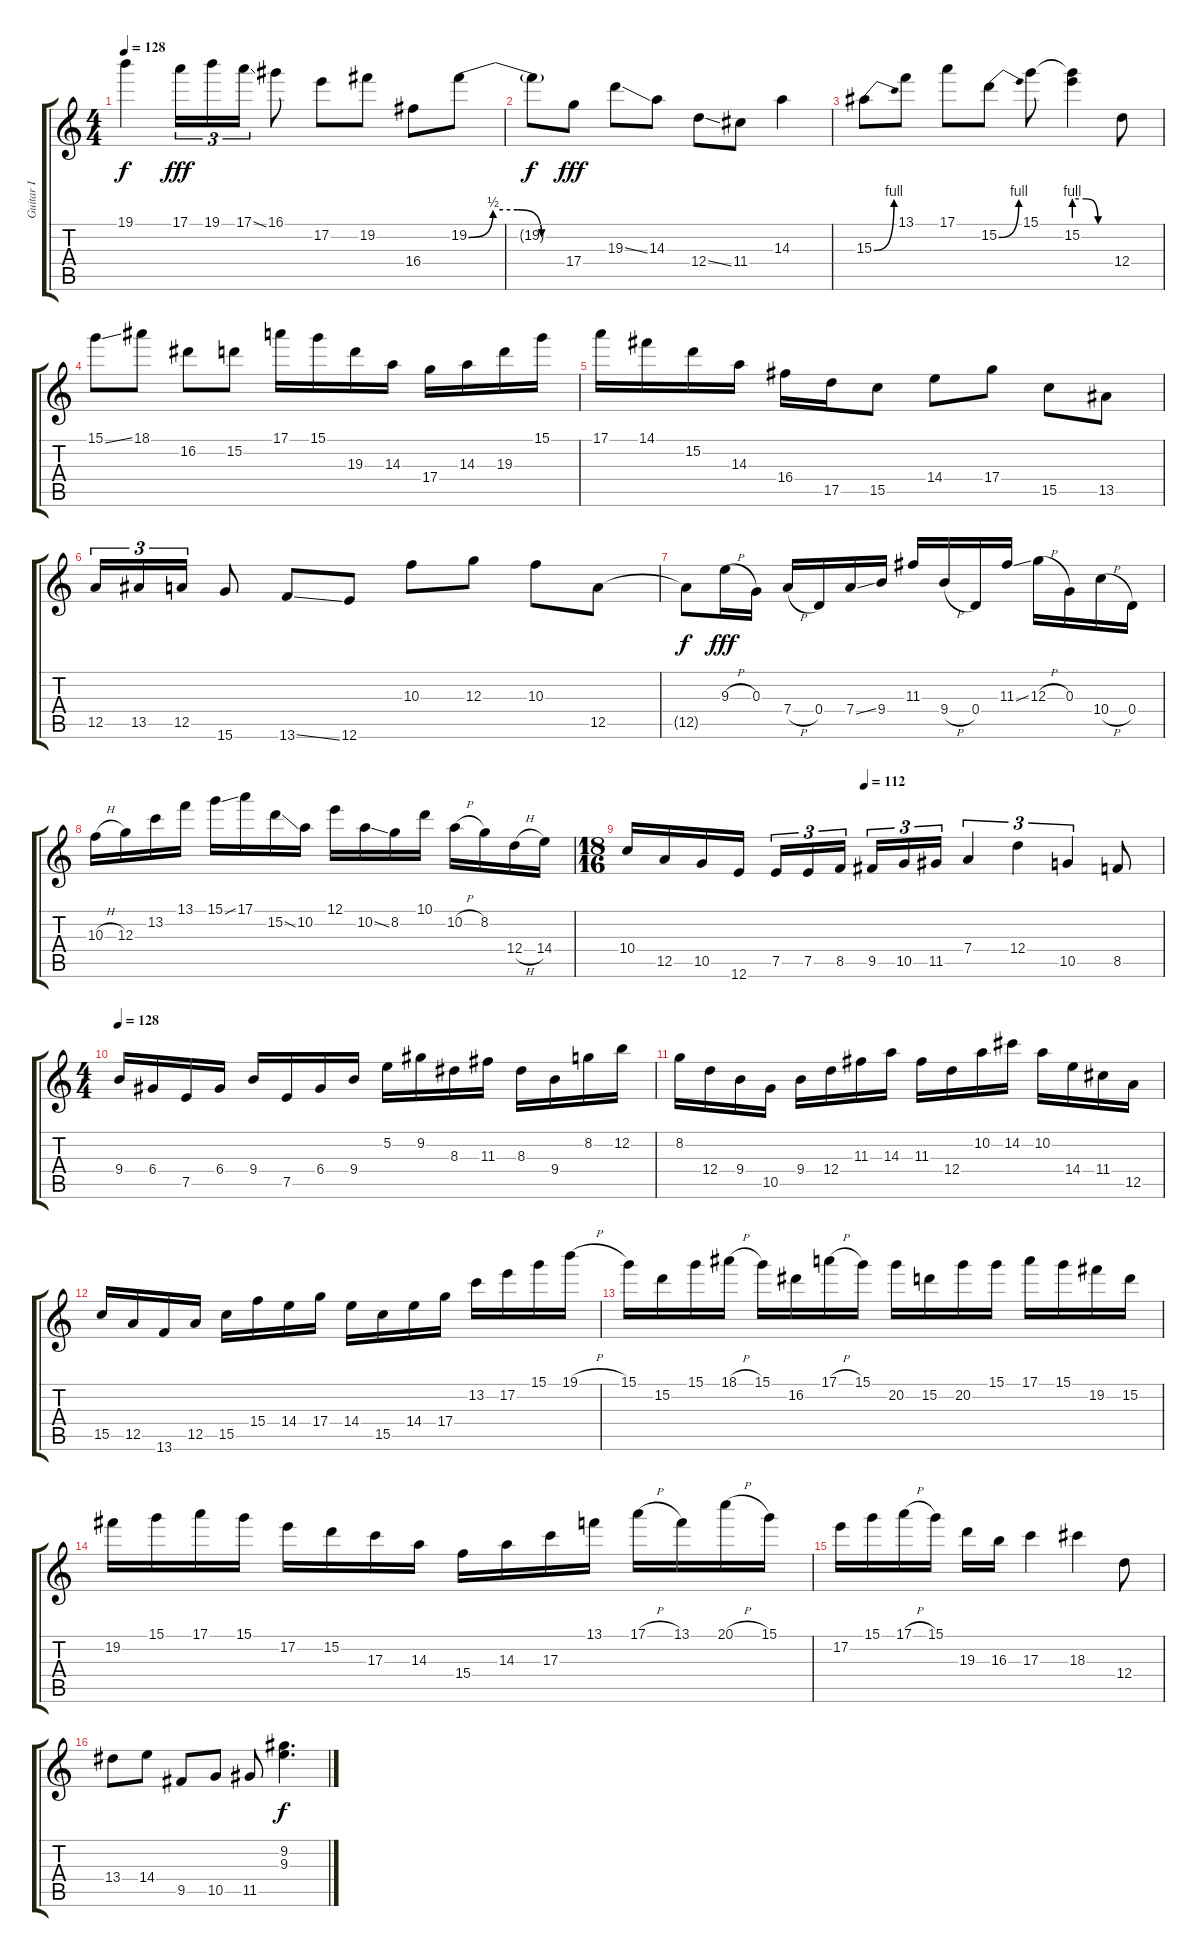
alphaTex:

\track ("Guitar I" "Guitar I") {instrument distortionguitar}
\staff {score tabs}
\tuning (E4 B3 G3 D3 A2 E2) {hide}
\ts (4 4)
\tempo 128
\clef g2
\ks c
19.1{t}.4{dy f} 17.1.16{tu (3 2) dy fff} 19.1.16{tu (3 2)} 17.1{ss}.16{tu (3 2)} 16.1.8 17.2.8 19.2.8 16.4.8 19.2{be (custom 0 0 15 2 30 2 45 0 60 0)}.8 |
19.2{t}.8{dy f} 17.4.8{dy fff} 19.3{ss}.8 14.3.8 12.4{ss}.8 11.4.8 14.3.4 |
15.3{be (bend 0 0 60 4)}.8 13.1.8 17.1.8 15.2{be (bend 0 0 60 4)}.8 15.1.8 (15.1{t} 15.2{be (custom 0 4 20 4 40 0 60 0)}).4 12.4.8 |
15.1{ss}.8 18.1.8 16.2.8 15.2.8 17.1.16 15.1.16 19.3.16 14.3.16 17.4.16 14.3.16 19.3.16 15.1.16 |
17.1.16 14.1.16 15.2.16 14.3.16 16.4.16 17.5.16 15.5.8 14.4.8 17.4.8 15.5.8 13.5.8 |
12.5.16{tu (3 2)} 13.5.16{tu (3 2)} 12.5.16{tu (3 2)} 15.6.8 13.6{ss}.8 12.6.8 10.3.8 12.3.8 10.3.8 12.5.8 |
12.5{t}.8{dy f} 9.3{h}.16{dy fff} 0.3.16 7.4{h}.16 0.4.16 7.4{ss}.16 9.4.16 11.3.16 9.4{h}.16 0.4.16 11.3{ss}.16 12.3{h}.16 0.3.16 10.4{h}.16 0.4.16 |
10.3{h}.16 12.3.16 13.2.16 13.1.16 15.1{ss}.16 17.1.16 15.2{ss}.16 10.2.16 12.1.16 10.2{ss}.16 8.2.16 10.1.16 10.2{h}.16 8.2.16 12.4{h}.16 14.4.16 |
\ts (18 16)
\tempo (112 0.4444444444444444)
10.4.16 12.5.16 10.5.16 12.6.16{beam splitsecondary} 7.5.16{tu (3 2)} 7.5.16{tu (3 2)} 8.5.16{tu (3 2)} 9.5.16{tu (3 2)} 10.5.16{tu (3 2)} 11.5.16{tu (3 2)} 7.4.4{tu (3 2)} 12.4.4{tu (3 2)} 10.5.4{tu (3 2)} 8.5.8 |
\ts (4 4)
\tempo 128
9.4.16 6.4.16 7.5.16 6.4.16 9.4.16 7.5.16 6.4.16 9.4.16 5.2.16 9.2.16 8.3.16 11.3.16 8.3.16 9.4.16 8.2.16 12.2.16 |
8.2.16 12.4.16 9.4.16 10.5.16 9.4.16 12.4.16 11.3.16 14.3.16 11.3.16 12.4.16 10.2.16 14.2.16 10.2.16 14.4.16 11.4.16 12.5.16 |
15.5.16 12.5.16 13.6.16 12.5.16 15.5.16 15.4.16 14.4.16 17.4.16 14.4.16 15.5.16 14.4.16 17.4.16 13.2.16 17.2.16 15.1.16 19.1{h}.16 |
15.1.16 15.2.16 15.1.16 18.1{h}.16 15.1.16 16.2.16 17.1{h}.16 15.1.16 20.2.16 15.2.16 20.2.16 15.1.16 17.1.16 15.1.16 19.2.16 15.2.16 |
19.2.16 15.1.16 17.1.16 15.1.16 17.2.16 15.2.16 17.3.16 14.3.16 15.4.16 14.3.16 17.3.16 13.1.16 17.1{h}.16 13.1.16 20.1{h}.16 15.1.16 |
17.2.16 15.1.16 17.1{h}.16 15.1.16 19.3.16 16.3.16 17.3.4 18.3.4 12.4.8 |
13.4.8 14.4.8 9.5.8 10.5.8 11.5.8 (9.2 9.3).4{d dy f}
